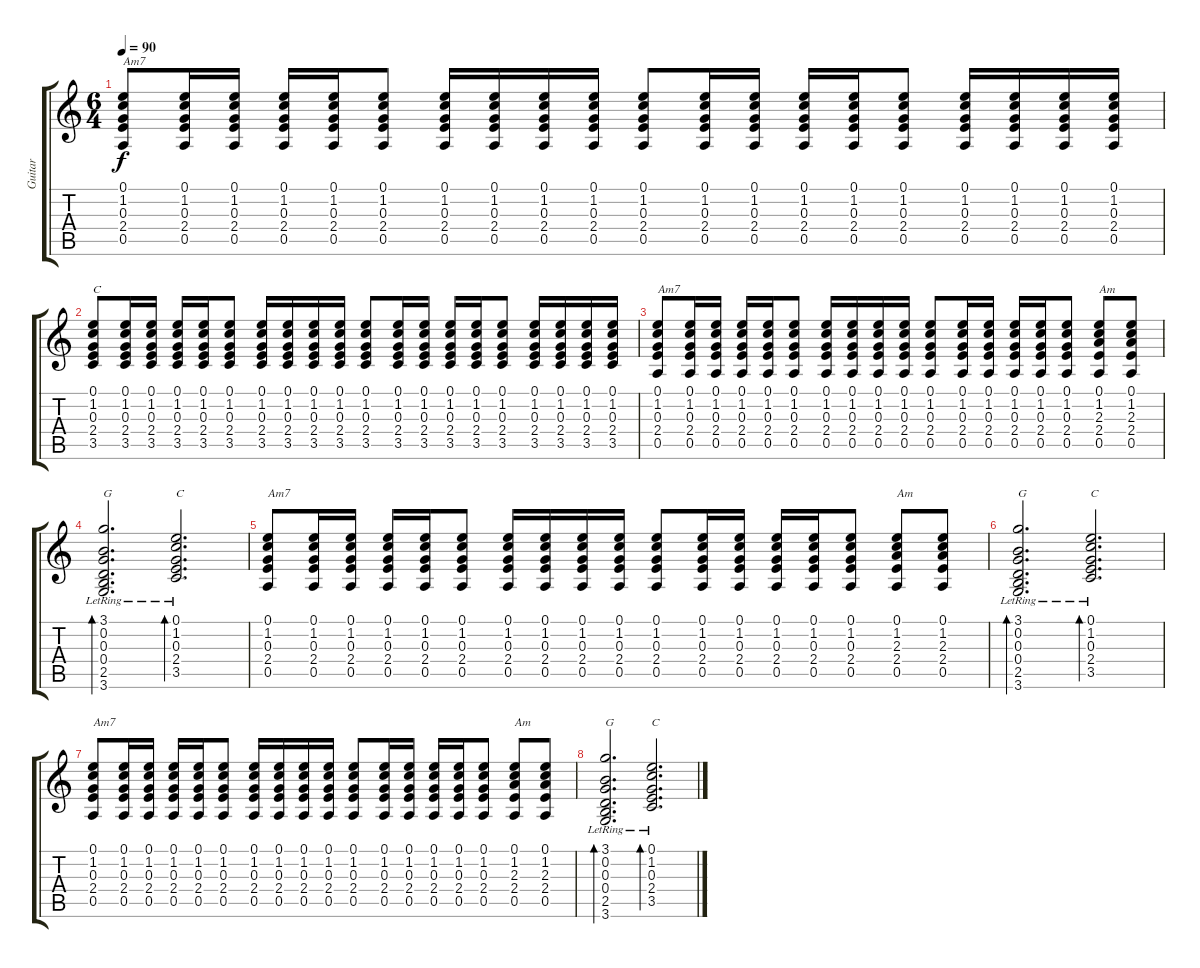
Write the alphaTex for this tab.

\track ("Guitar" "Guitar") {instrument acousticguitarnylon}
\staff {score tabs}
\tuning (E4 B3 G3 D3 A2 E2) {hide}
\ts (6 4)
\tempo 90
\clef g2
\ks c
(0.1 1.2 0.3 2.4 0.5).8{txt "Am7" dy f} (0.1 1.2 0.3 2.4 0.5).16 (0.1 1.2 0.3 2.4 0.5).16 (0.1 1.2 0.3 2.4 0.5).16 (0.1 1.2 0.3 2.4 0.5).16 (0.1 1.2 0.3 2.4 0.5).8 (0.1 1.2 0.3 2.4 0.5).16 (0.1 1.2 0.3 2.4 0.5).16 (0.1 1.2 0.3 2.4 0.5).16 (0.1 1.2 0.3 2.4 0.5).16 (0.1 1.2 0.3 2.4 0.5).8 (0.1 1.2 0.3 2.4 0.5).16 (0.1 1.2 0.3 2.4 0.5).16 (0.1 1.2 0.3 2.4 0.5).16 (0.1 1.2 0.3 2.4 0.5).16 (0.1 1.2 0.3 2.4 0.5).8 (0.1 1.2 0.3 2.4 0.5).16 (0.1 1.2 0.3 2.4 0.5).16 (0.1 1.2 0.3 2.4 0.5).16 (0.1 1.2 0.3 2.4 0.5).16 |
(0.1 1.2 0.3 2.4 3.5).8{txt "C"} (0.1 1.2 0.3 2.4 3.5).16 (0.1 1.2 0.3 2.4 3.5).16 (0.1 1.2 0.3 2.4 3.5).16 (0.1 1.2 0.3 2.4 3.5).16 (0.1 1.2 0.3 2.4 3.5).8 (0.1 1.2 0.3 2.4 3.5).16 (0.1 1.2 0.3 2.4 3.5).16 (0.1 1.2 0.3 2.4 3.5).16 (0.1 1.2 0.3 2.4 3.5).16 (0.1 1.2 0.3 2.4 3.5).8 (0.1 1.2 0.3 2.4 3.5).16 (0.1 1.2 0.3 2.4 3.5).16 (0.1 1.2 0.3 2.4 3.5).16 (0.1 1.2 0.3 2.4 3.5).16 (0.1 1.2 0.3 2.4 3.5).8 (0.1 1.2 0.3 2.4 3.5).16 (0.1 1.2 0.3 2.4 3.5).16 (0.1 1.2 0.3 2.4 3.5).16 (0.1 1.2 0.3 2.4 3.5).16 |
(0.1 1.2 0.3 2.4 0.5).8{txt "Am7"} (0.1 1.2 0.3 2.4 0.5).16 (0.1 1.2 0.3 2.4 0.5).16 (0.1 1.2 0.3 2.4 0.5).16 (0.1 1.2 0.3 2.4 0.5).16 (0.1 1.2 0.3 2.4 0.5).8 (0.1 1.2 0.3 2.4 0.5).16 (0.1 1.2 0.3 2.4 0.5).16 (0.1 1.2 0.3 2.4 0.5).16 (0.1 1.2 0.3 2.4 0.5).16 (0.1 1.2 0.3 2.4 0.5).8 (0.1 1.2 0.3 2.4 0.5).16 (0.1 1.2 0.3 2.4 0.5).16 (0.1 1.2 0.3 2.4 0.5).16 (0.1 1.2 0.3 2.4 0.5).16 (0.1 1.2 0.3 2.4 0.5).8 (0.1 1.2 2.3 2.4 0.5).8{txt "Am"} (0.1 1.2 2.3 2.4 0.5).8 |
(3.1{lr} 0.2{lr} 0.3{lr} 0.4{lr} 2.5{lr} 3.6{lr}).2{d bd 240 txt "G"} (0.1{lr} 1.2{lr} 0.3{lr} 2.4{lr} 3.5{lr}).2{d bd 240 txt "C"} |
(0.1 1.2 0.3 2.4 0.5).8{txt "Am7"} (0.1 1.2 0.3 2.4 0.5).16 (0.1 1.2 0.3 2.4 0.5).16 (0.1 1.2 0.3 2.4 0.5).16 (0.1 1.2 0.3 2.4 0.5).16 (0.1 1.2 0.3 2.4 0.5).8 (0.1 1.2 0.3 2.4 0.5).16 (0.1 1.2 0.3 2.4 0.5).16 (0.1 1.2 0.3 2.4 0.5).16 (0.1 1.2 0.3 2.4 0.5).16 (0.1 1.2 0.3 2.4 0.5).8 (0.1 1.2 0.3 2.4 0.5).16 (0.1 1.2 0.3 2.4 0.5).16 (0.1 1.2 0.3 2.4 0.5).16 (0.1 1.2 0.3 2.4 0.5).16 (0.1 1.2 0.3 2.4 0.5).8 (0.1 1.2 2.3 2.4 0.5).8{txt "Am"} (0.1 1.2 2.3 2.4 0.5).8 |
(3.1{lr} 0.2{lr} 0.3{lr} 0.4{lr} 2.5{lr} 3.6{lr}).2{d bd 240 txt "G"} (0.1{lr} 1.2{lr} 0.3{lr} 2.4{lr} 3.5{lr}).2{d bd 240 txt "C"} |
(0.1 1.2 0.3 2.4 0.5).8{txt "Am7"} (0.1 1.2 0.3 2.4 0.5).16 (0.1 1.2 0.3 2.4 0.5).16 (0.1 1.2 0.3 2.4 0.5).16 (0.1 1.2 0.3 2.4 0.5).16 (0.1 1.2 0.3 2.4 0.5).8 (0.1 1.2 0.3 2.4 0.5).16 (0.1 1.2 0.3 2.4 0.5).16 (0.1 1.2 0.3 2.4 0.5).16 (0.1 1.2 0.3 2.4 0.5).16 (0.1 1.2 0.3 2.4 0.5).8 (0.1 1.2 0.3 2.4 0.5).16 (0.1 1.2 0.3 2.4 0.5).16 (0.1 1.2 0.3 2.4 0.5).16 (0.1 1.2 0.3 2.4 0.5).16 (0.1 1.2 0.3 2.4 0.5).8 (0.1 1.2 2.3 2.4 0.5).8{txt "Am"} (0.1 1.2 2.3 2.4 0.5).8 |
(3.1{lr} 0.2{lr} 0.3{lr} 0.4{lr} 2.5{lr} 3.6{lr}).2{d bd 240 txt "G"} (0.1{lr} 1.2{lr} 0.3{lr} 2.4{lr} 3.5{lr}).2{d bd 240 txt "C"}
